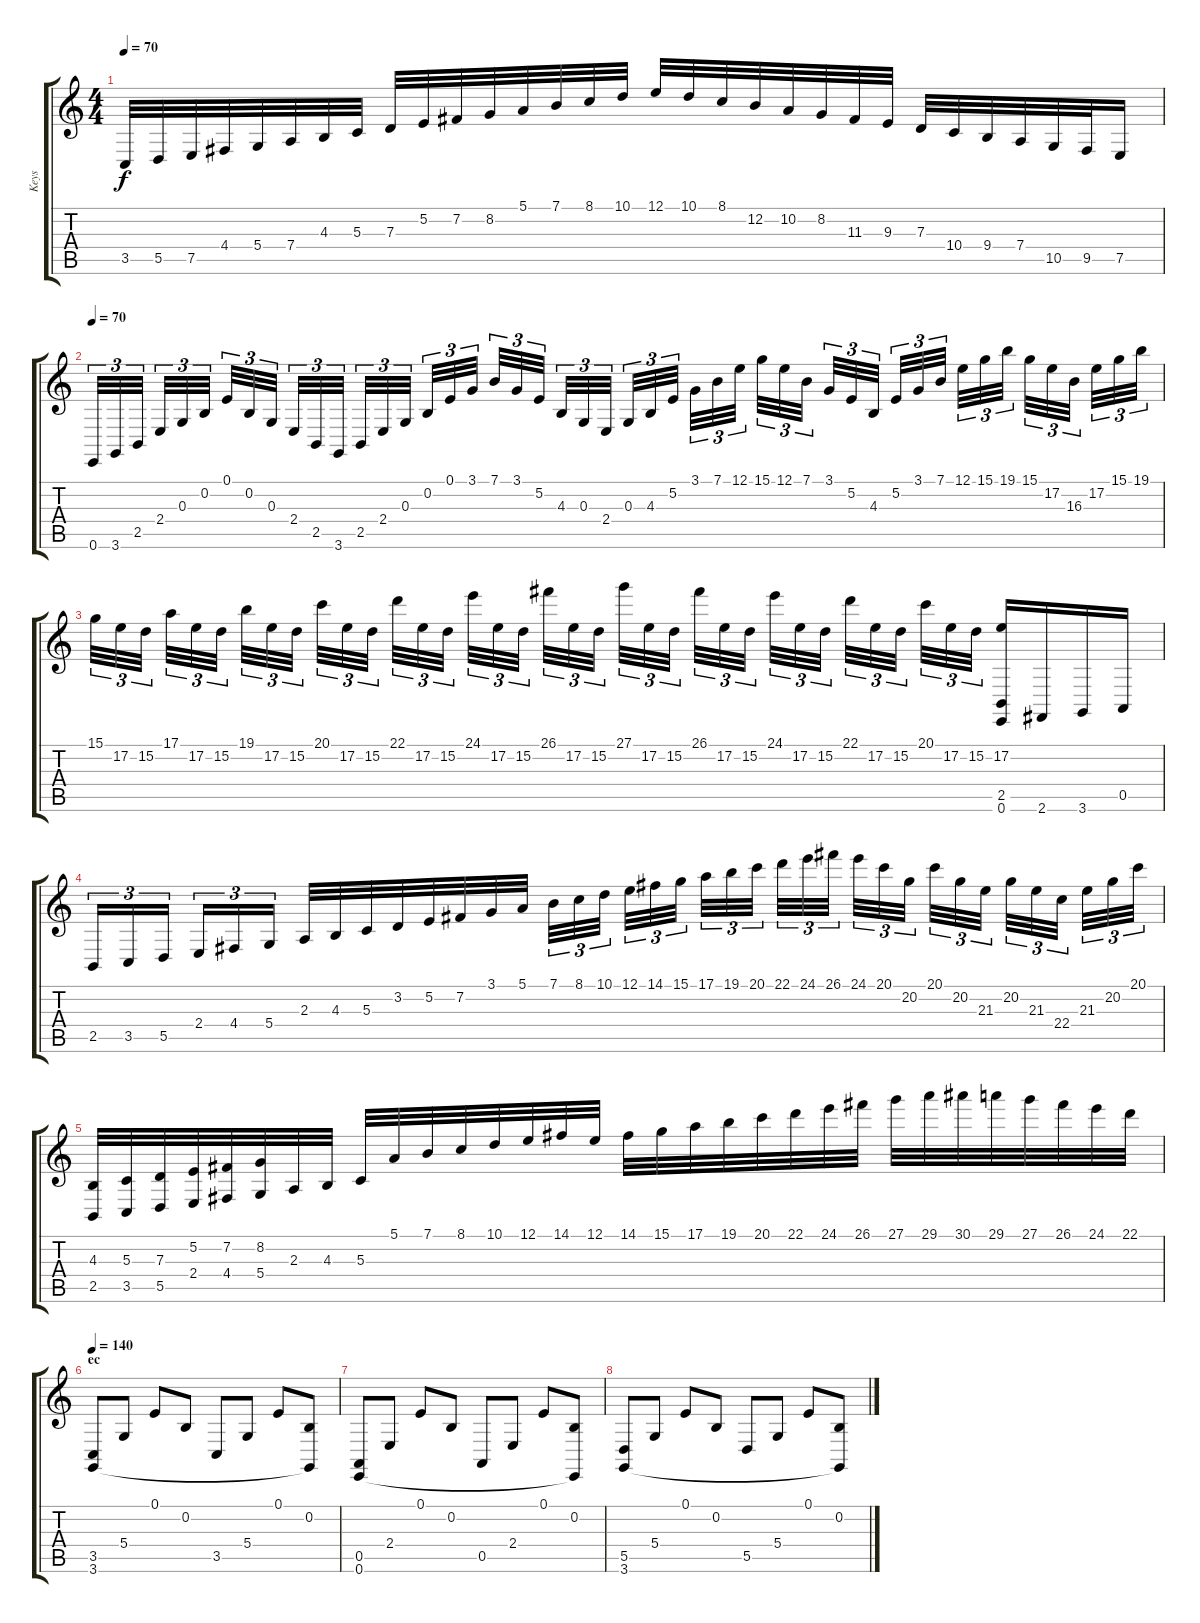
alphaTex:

\track ("Keys" "Keys") {instrument lead2sawtooth}
\staff {score tabs}
\tuning (E4 B3 G3 D3 A2 E2) {hide}
\ts (4 4)
\tempo 70
\clef g2
\ks c
3.5.32{dy f} 5.5.32 7.5.32 4.4.32 5.4.32 7.4.32 4.3.32 5.3.32 7.3.32 5.2.32 7.2.32 8.2.32 5.1.32 7.1.32 8.1.32 10.1.32 12.1.32 10.1.32 8.1.32 12.2.32 10.2.32 8.2.32 11.3.32 9.3.32 7.3.32 10.4.32 9.4.32 7.4.32 10.5.32 9.5.32 7.5.16 |
\tempo 70
0.6.32{tu (3 2)} 3.6.32{tu (3 2)} 2.5.32{tu (3 2)} 2.4.32{tu (3 2)} 0.3.32{tu (3 2)} 0.2.32{tu (3 2)} 0.1.32{tu (3 2)} 0.2.32{tu (3 2)} 0.3.32{tu (3 2)} 2.4.32{tu (3 2)} 2.5.32{tu (3 2)} 3.6.32{tu (3 2)} 2.5.32{tu (3 2)} 2.4.32{tu (3 2)} 0.3.32{tu (3 2)} 0.2.32{tu (3 2)} 0.1.32{tu (3 2)} 3.1.32{tu (3 2)} 7.1.32{tu (3 2)} 3.1.32{tu (3 2)} 5.2.32{tu (3 2)} 4.3.32{tu (3 2)} 0.3.32{tu (3 2)} 2.4.32{tu (3 2)} 0.3.32{tu (3 2)} 4.3.32{tu (3 2)} 5.2.32{tu (3 2)} 3.1.32{tu (3 2)} 7.1.32{tu (3 2)} 12.1.32{tu (3 2)} 15.1.32{tu (3 2)} 12.1.32{tu (3 2)} 7.1.32{tu (3 2)} 3.1.32{tu (3 2)} 5.2.32{tu (3 2)} 4.3.32{tu (3 2)} 5.2.32{tu (3 2)} 3.1.32{tu (3 2)} 7.1.32{tu (3 2)} 12.1.32{tu (3 2)} 15.1.32{tu (3 2)} 19.1.32{tu (3 2)} 15.1.32{tu (3 2)} 17.2.32{tu (3 2)} 16.3.32{tu (3 2)} 17.2.32{tu (3 2)} 15.1.32{tu (3 2)} 19.1.32{tu (3 2)} |
15.1.32{tu (3 2)} 17.2.32{tu (3 2)} 15.2.32{tu (3 2)} 17.1.32{tu (3 2)} 17.2.32{tu (3 2)} 15.2.32{tu (3 2)} 19.1.32{tu (3 2)} 17.2.32{tu (3 2)} 15.2.32{tu (3 2)} 20.1.32{tu (3 2)} 17.2.32{tu (3 2)} 15.2.32{tu (3 2)} 22.1.32{tu (3 2)} 17.2.32{tu (3 2)} 15.2.32{tu (3 2)} 24.1.32{tu (3 2)} 17.2.32{tu (3 2)} 15.2.32{tu (3 2)} 26.1.32{tu (3 2)} 17.2.32{tu (3 2)} 15.2.32{tu (3 2)} 27.1.32{tu (3 2)} 17.2.32{tu (3 2)} 15.2.32{tu (3 2)} 26.1.32{tu (3 2)} 17.2.32{tu (3 2)} 15.2.32{tu (3 2)} 24.1.32{tu (3 2)} 17.2.32{tu (3 2)} 15.2.32{tu (3 2)} 22.1.32{tu (3 2)} 17.2.32{tu (3 2)} 15.2.32{tu (3 2)} 20.1.32{tu (3 2)} 17.2.32{tu (3 2)} 15.2.32{tu (3 2)} (17.2 2.5 0.6).16 2.6.16 3.6.16 0.5.16 |
2.5.16{tu (3 2)} 3.5.16{tu (3 2)} 5.5.16{tu (3 2)} 2.4.16{tu (3 2)} 4.4.16{tu (3 2)} 5.4.16{tu (3 2)} 2.3.32 4.3.32 5.3.32 3.2.32 5.2.32 7.2.32 3.1.32 5.1.32 7.1.32{tu (3 2)} 8.1.32{tu (3 2)} 10.1.32{tu (3 2)} 12.1.32{tu (3 2)} 14.1.32{tu (3 2)} 15.1.32{tu (3 2)} 17.1.32{tu (3 2)} 19.1.32{tu (3 2)} 20.1.32{tu (3 2)} 22.1.32{tu (3 2)} 24.1.32{tu (3 2)} 26.1.32{tu (3 2)} 24.1.32{tu (3 2)} 20.1.32{tu (3 2)} 20.2.32{tu (3 2)} 20.1.32{tu (3 2)} 20.2.32{tu (3 2)} 21.3.32{tu (3 2)} 20.2.32{tu (3 2)} 21.3.32{tu (3 2)} 22.4.32{tu (3 2)} 21.3.32{tu (3 2)} 20.2.32{tu (3 2)} 20.1.32{tu (3 2)} |
(4.3 2.5).32 (5.3 3.5).32 (7.3 5.5).32 (5.2 2.4).32 (7.2 4.4).32 (8.2 5.4).32 2.3.32 4.3.32 5.3.32 5.1.32 7.1.32 8.1.32 10.1.32 12.1.32 14.1.32 12.1.32 14.1.32 15.1.32 17.1.32 19.1.32 20.1.32 22.1.32 24.1.32 26.1.32 27.1.32 29.1.32 30.1.32 29.1.32 27.1.32 26.1.32 24.1.32 22.1.32 |
\section ("" "ec")
\tempo 140
(3.5 3.6).8 5.4.8 0.1.8 0.2.8 3.5.8 5.4.8 0.1.8 (0.2 3.6{t}).8 |
(0.5 0.6).8 2.4.8 0.1.8 0.2.8 0.5.8 2.4.8 0.1.8 (0.2 0.6{t}).8 |
(5.5 3.6).8 5.4.8 0.1.8 0.2.8 5.5.8 5.4.8 0.1.8 (0.2 3.6{t}).8
